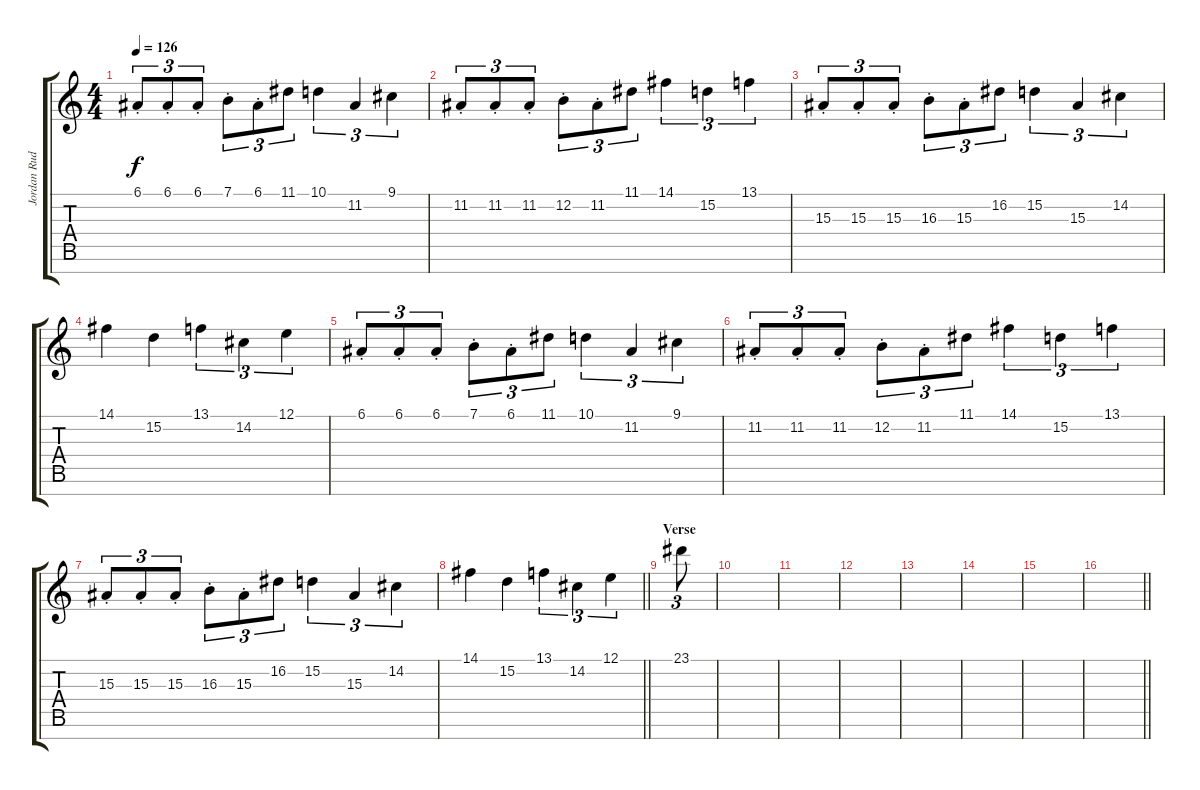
\track ("Jordan Rudess" "Jordan Rud") {instrument stringensemble1}
\staff {score tabs}
\tuning (E4 B3 G3 D3 A2 E2 B1) {hide}
\ts (4 4)
\tempo 126
\clef g2
\ks c
6.1{st}.8{tu (3 2) dy f} 6.1{st}.8{tu (3 2)} 6.1{st}.8{tu (3 2)} 7.1{st}.8{tu (3 2)} 6.1{st}.8{tu (3 2)} 11.1.8{tu (3 2)} 10.1.4{tu (3 2)} 11.2.4{tu (3 2)} 9.1.4{tu (3 2)} |
11.2{st}.8{tu (3 2)} 11.2{st}.8{tu (3 2)} 11.2{st}.8{tu (3 2)} 12.2{st}.8{tu (3 2)} 11.2{st}.8{tu (3 2)} 11.1.8{tu (3 2)} 14.1.4{tu (3 2)} 15.2.4{tu (3 2)} 13.1.4{tu (3 2)} |
15.3{st}.8{tu (3 2)} 15.3{st}.8{tu (3 2)} 15.3{st}.8{tu (3 2)} 16.3{st}.8{tu (3 2)} 15.3{st}.8{tu (3 2)} 16.2.8{tu (3 2)} 15.2.4{tu (3 2)} 15.3.4{tu (3 2)} 14.2.4{tu (3 2)} |
14.1.4 15.2.4 13.1.4{tu (3 2)} 14.2.4{tu (3 2)} 12.1.4{tu (3 2)} |
6.1{st}.8{tu (3 2)} 6.1{st}.8{tu (3 2)} 6.1{st}.8{tu (3 2)} 7.1{st}.8{tu (3 2)} 6.1{st}.8{tu (3 2)} 11.1.8{tu (3 2)} 10.1.4{tu (3 2)} 11.2.4{tu (3 2)} 9.1.4{tu (3 2)} |
11.2{st}.8{tu (3 2)} 11.2{st}.8{tu (3 2)} 11.2{st}.8{tu (3 2)} 12.2{st}.8{tu (3 2)} 11.2{st}.8{tu (3 2)} 11.1.8{tu (3 2)} 14.1.4{tu (3 2)} 15.2.4{tu (3 2)} 13.1.4{tu (3 2)} |
15.3{st}.8{tu (3 2)} 15.3{st}.8{tu (3 2)} 15.3{st}.8{tu (3 2)} 16.3{st}.8{tu (3 2)} 15.3{st}.8{tu (3 2)} 16.2.8{tu (3 2)} 15.2.4{tu (3 2)} 15.3.4{tu (3 2)} 14.2.4{tu (3 2)} |
\barLineRight lightlight
14.1.4 15.2.4 13.1.4{tu (3 2)} 14.2.4{tu (3 2)} 12.1.4{tu (3 2)} |
\section ("" "Verse")
23.1.8{tu (3 2)} |
|
|
|
|
|
|
\barLineRight lightlight
